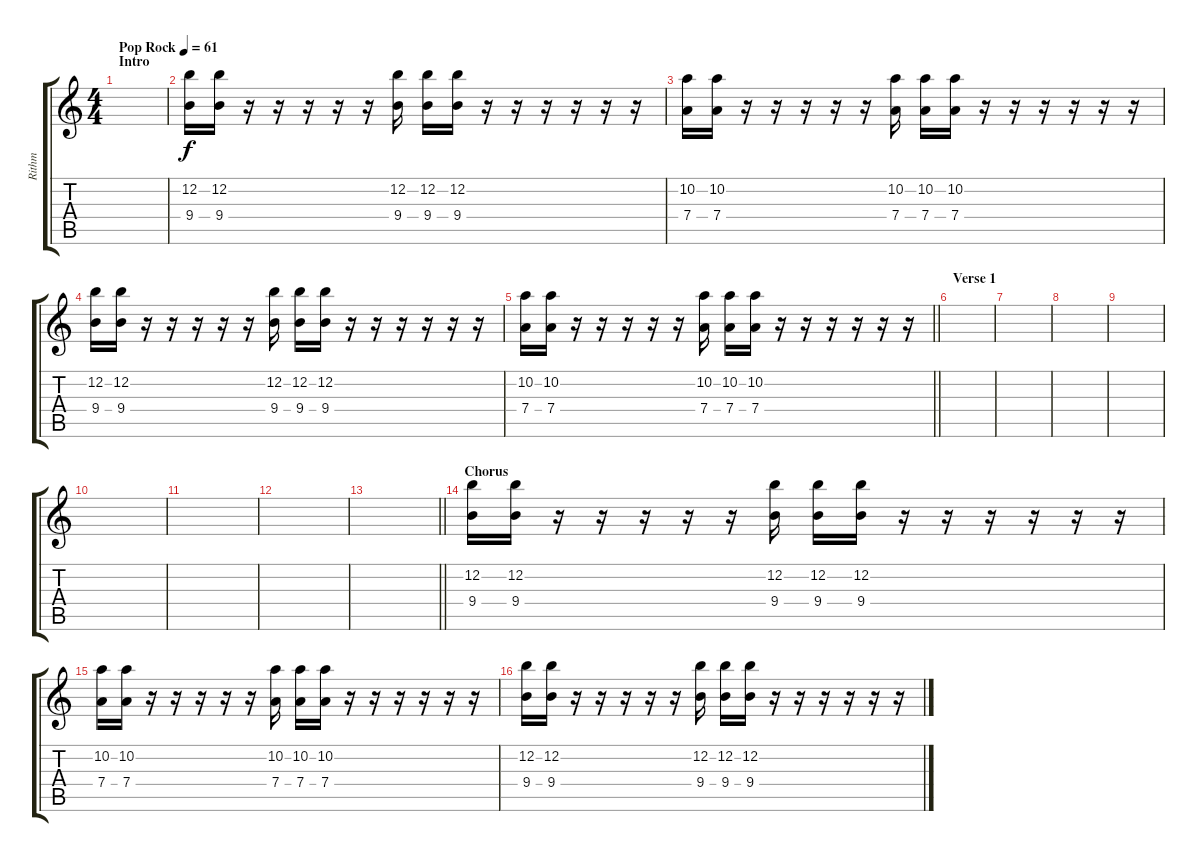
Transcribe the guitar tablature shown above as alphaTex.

\track ("Rithm" "Rithm") {instrument overdrivenguitar}
\staff {score tabs}
\tuning (E4 B3 G3 D3 A2 D2) {hide}
\ts (4 4)
\section ("" "Intro")
\tempo (61 "Pop Rock")
\clef g2
\ks c
|
(12.2 9.4).16 (12.2 9.4).16 r.16 r.16 r.16 r.16 r.16 (12.2 9.4).16 (12.2 9.4).16 (12.2 9.4).16 r.16 r.16 r.16 r.16 r.16 r.16 |
(10.2 7.4).16 (10.2 7.4).16 r.16 r.16 r.16 r.16 r.16 (10.2 7.4).16 (10.2 7.4).16 (10.2 7.4).16 r.16 r.16 r.16 r.16 r.16 r.16 |
(12.2 9.4).16 (12.2 9.4).16 r.16 r.16 r.16 r.16 r.16 (12.2 9.4).16 (12.2 9.4).16 (12.2 9.4).16 r.16 r.16 r.16 r.16 r.16 r.16 |
\barLineRight lightlight
(10.2 7.4).16 (10.2 7.4).16 r.16 r.16 r.16 r.16 r.16 (10.2 7.4).16 (10.2 7.4).16 (10.2 7.4).16 r.16 r.16 r.16 r.16 r.16 r.16 |
\section ("" "Verse 1")
|
|
|
|
|
|
|
\barLineRight lightlight
|
\section ("" "Chorus ")
(12.2 9.4).16 (12.2 9.4).16 r.16 r.16 r.16 r.16 r.16 (12.2 9.4).16 (12.2 9.4).16 (12.2 9.4).16 r.16 r.16 r.16 r.16 r.16 r.16 |
(10.2 7.4).16 (10.2 7.4).16 r.16 r.16 r.16 r.16 r.16 (10.2 7.4).16 (10.2 7.4).16 (10.2 7.4).16 r.16 r.16 r.16 r.16 r.16 r.16 |
(12.2 9.4).16 (12.2 9.4).16 r.16 r.16 r.16 r.16 r.16 (12.2 9.4).16 (12.2 9.4).16 (12.2 9.4).16 r.16 r.16 r.16 r.16 r.16 r.16
